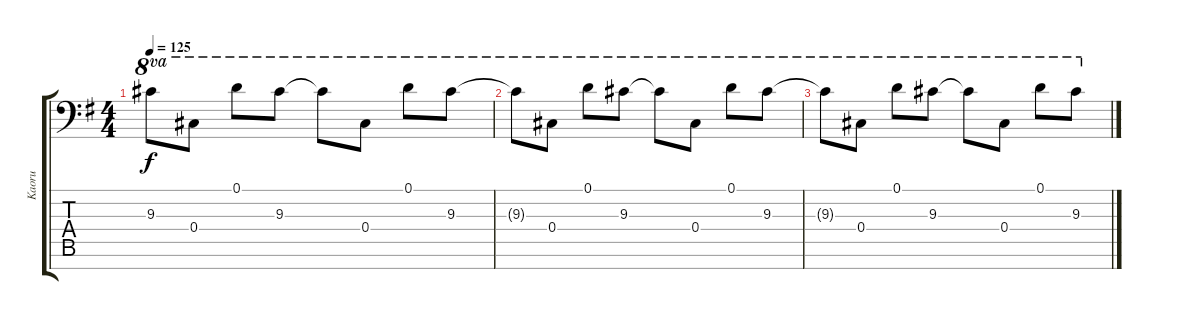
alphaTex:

\track ("Kaoru" "Kaoru") {instrument electricguitarclean}
\staff {score tabs}
\tuning (D4 Ab3 E3 Db3 Gb2 Db2 Ab1) {hide}
\ts (4 4)
\tempo 125
\clef f4
\ks g
9.3{t}.8{ot 8va dy f} 0.4.8{ot 8va} 0.1.8{ot 8va} 9.3.8{ot 8va volume 10} 9.3{t}.8{ot 8va} 0.4.8{ot 8va} 0.1.8{ot 8va} 9.3.8{ot 8va} |
9.3{t}.8{ot 8va} 0.4.8{ot 8va} 0.1.8{ot 8va volume 8} 9.3.8{ot 8va} 9.3{t}.8{ot 8va} 0.4.8{ot 8va} 0.1.8{ot 8va volume 5} 9.3.8{ot 8va} |
9.3{t}.8{ot 8va} 0.4.8{ot 8va} 0.1.8{ot 8va volume 3} 9.3.8{ot 8va} 9.3{t}.8{ot 8va} 0.4.8{ot 8va volume 0} 0.1.8{ot 8va} 9.3.8{ot 8va}
